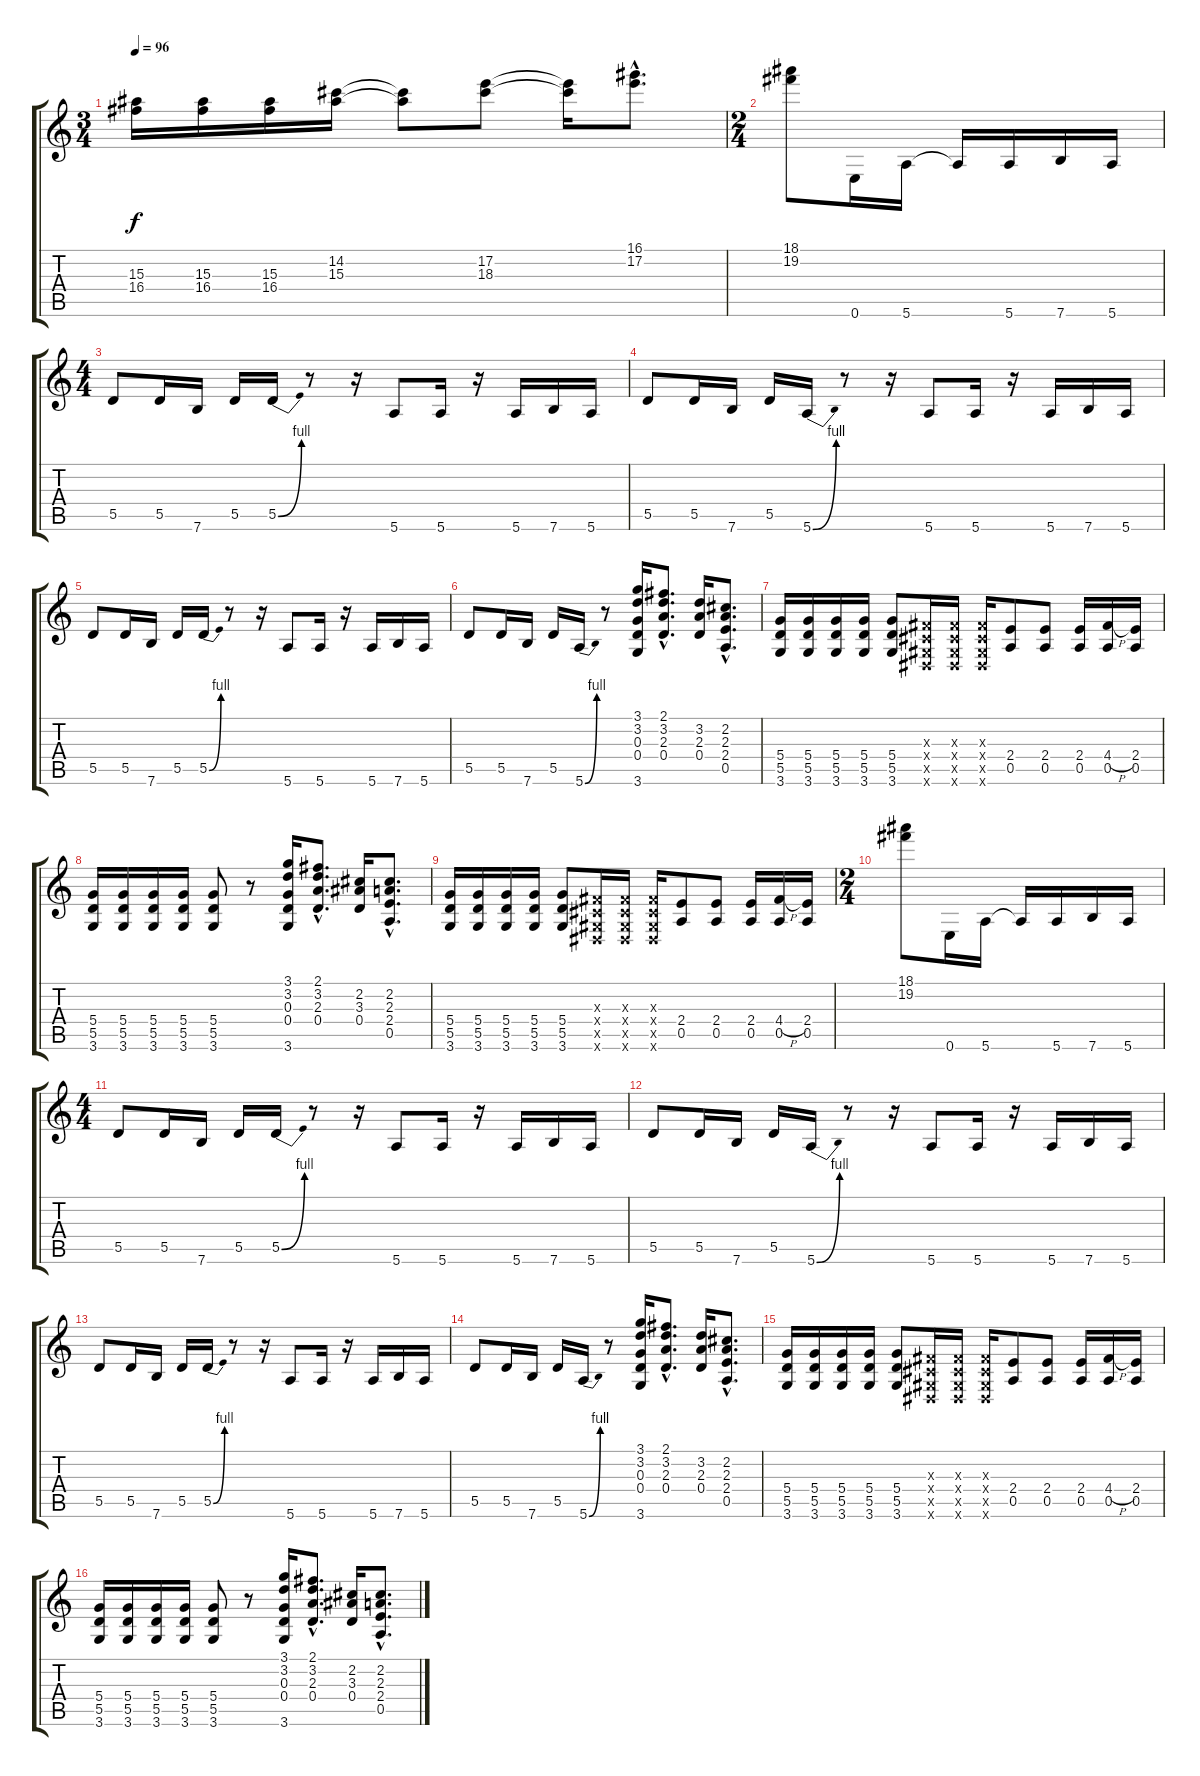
\track "" {instrument distortionguitar}
\staff {score tabs}
\tuning (E4 B3 G3 D3 A2 E2) {hide}
\ts (3 4)
\tempo 96
\clef g2
\ks c
(15.3 16.4).16{dy f} (15.3 16.4).16 (15.3 16.4).16 (14.2 15.3).16 (14.2{t} 15.3{t}).8 (17.2 18.3).8 (17.2{t} 18.3{t}).16 (16.1{hac} 17.2{hac}).8{d} |
\ts (2 4)
(18.1 19.2).8 0.6.16 5.6.16 5.6{t}.16 5.6.16 7.6.16 5.6.16 |
\ts (4 4)
5.5.8 5.5.16 7.6.16 5.5.16 5.5{be (bend 0 0 60 4)}.16 r.8 r.16 5.6.8 5.6.16 r.16 5.6.16 7.6.16 5.6.16 |
5.5.8 5.5.16 7.6.16 5.5.16 5.6{be (bend 0 0 60 4)}.16 r.8 r.16 5.6.8 5.6.16 r.16 5.6.16 7.6.16 5.6.16 |
5.5.8 5.5.16 7.6.16 5.5.16 5.5{be (bend 0 0 60 4)}.16 r.8 r.16 5.6.8 5.6.16 r.16 5.6.16 7.6.16 5.6.16 |
5.5.8 5.5.16 7.6.16 5.5.16 5.6{be (bend 0 0 60 4)}.16 r.8 (3.1 3.2 0.3 0.4 3.6).16 (2.1{hac} 3.2{hac} 2.3{hac} 0.4{hac}).8{d} (3.2 2.3 0.4).16 (2.2{hac} 2.3{hac} 2.4{hac} 0.5{hac}).8{d} |
(5.4 5.5 3.6).16 (5.4 5.5 3.6).16 (5.4 5.5 3.6).16 (5.4 5.5 3.6).16 (5.4 5.5 3.6).8 (-1.3{x} -1.4{x} -1.5{x} -1.6{x}).16 (-1.3{x} -1.4{x} -1.5{x} -1.6{x}).16 (-1.3{x} -1.4{x} -1.5{x} -1.6{x}).16 (2.4 0.5).8 (2.4 0.5).8 (2.4 0.5).16 (4.4{h} 0.5).16 (2.4 0.5).16 |
(5.4 5.5 3.6).16 (5.4 5.5 3.6).16 (5.4 5.5 3.6).16 (5.4 5.5 3.6).16 (5.4 5.5 3.6).8 r.8 (3.1 3.2 0.3 0.4 3.6).16 (2.1{hac} 3.2{hac} 2.3{hac} 0.4{hac}).8{d} (2.2 3.3 0.4).16 (2.2{hac} 2.3{hac} 2.4{hac} 0.5{hac}).8{d} |
(5.4 5.5 3.6).16 (5.4 5.5 3.6).16 (5.4 5.5 3.6).16 (5.4 5.5 3.6).16 (5.4 5.5 3.6).8 (-1.3{x} -1.4{x} -1.5{x} -1.6{x}).16 (-1.3{x} -1.4{x} -1.5{x} -1.6{x}).16 (-1.3{x} -1.4{x} -1.5{x} -1.6{x}).16 (2.4 0.5).8 (2.4 0.5).8 (2.4 0.5).16 (4.4{h} 0.5).16 (2.4 0.5).16 |
\ts (2 4)
(18.1 19.2).8 0.6.16 5.6.16 5.6{t}.16 5.6.16 7.6.16 5.6.16 |
\ts (4 4)
5.5.8 5.5.16 7.6.16 5.5.16 5.5{be (bend 0 0 60 4)}.16 r.8 r.16 5.6.8 5.6.16 r.16 5.6.16 7.6.16 5.6.16 |
5.5.8 5.5.16 7.6.16 5.5.16 5.6{be (bend 0 0 60 4)}.16 r.8 r.16 5.6.8 5.6.16 r.16 5.6.16 7.6.16 5.6.16 |
5.5.8 5.5.16 7.6.16 5.5.16 5.5{be (bend 0 0 60 4)}.16 r.8 r.16 5.6.8 5.6.16 r.16 5.6.16 7.6.16 5.6.16 |
5.5.8 5.5.16 7.6.16 5.5.16 5.6{be (bend 0 0 60 4)}.16 r.8 (3.1 3.2 0.3 0.4 3.6).16 (2.1{hac} 3.2{hac} 2.3{hac} 0.4{hac}).8{d} (3.2 2.3 0.4).16 (2.2{hac} 2.3{hac} 2.4{hac} 0.5{hac}).8{d} |
(5.4 5.5 3.6).16 (5.4 5.5 3.6).16 (5.4 5.5 3.6).16 (5.4 5.5 3.6).16 (5.4 5.5 3.6).8 (-1.3{x} -1.4{x} -1.5{x} -1.6{x}).16 (-1.3{x} -1.4{x} -1.5{x} -1.6{x}).16 (-1.3{x} -1.4{x} -1.5{x} -1.6{x}).16 (2.4 0.5).8 (2.4 0.5).8 (2.4 0.5).16 (4.4{h} 0.5).16 (2.4 0.5).16 |
(5.4 5.5 3.6).16 (5.4 5.5 3.6).16 (5.4 5.5 3.6).16 (5.4 5.5 3.6).16 (5.4 5.5 3.6).8 r.8 (3.1 3.2 0.3 0.4 3.6).16 (2.1{hac} 3.2{hac} 2.3{hac} 0.4{hac}).8{d} (2.2 3.3 0.4).16 (2.2{hac} 2.3{hac} 2.4{hac} 0.5{hac}).8{d}
